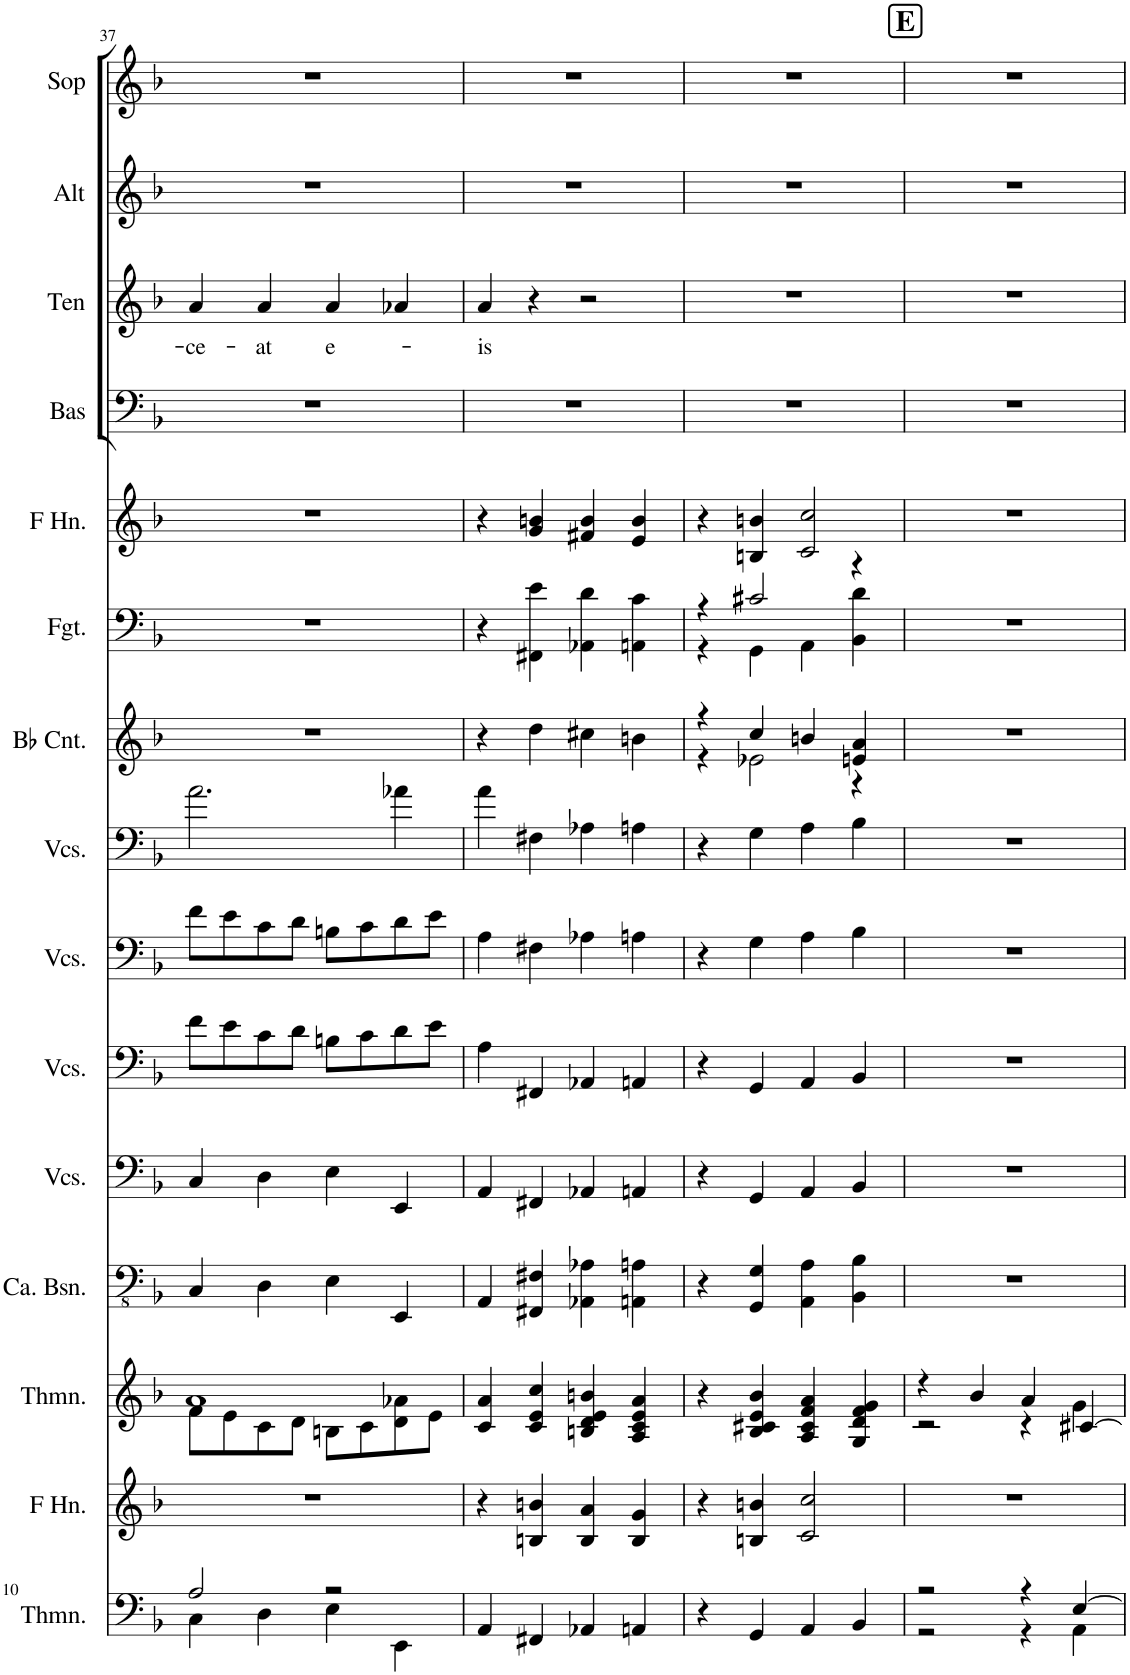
**kern	**kern	**kern	**kern	**kern	**kern	**kern	**kern	**kern	**kern	**kern	**kern	**kern	**text	**kern	**kern
*part15	*part14	*part13	*part12	*part11	*part10	*part9	*part8	*part7	*part6	*part5	*part4	*part3	*part3	*part2	*part1
*staff15	*staff14	*staff13	*staff12	*staff11	*staff10	*staff9	*staff8	*staff7	*staff6	*staff5	*staff4	*staff3	*staff3	*staff2	*staff1
*I"Theremin, Organ lh	*I"Hoorn in F, Horns 3,4 in F	*I"Theremin, Organ rh	*I"Contrabassen, Double Bass	*I"Violoncellos, Cello 2	*I"Violoncellos, Cello 1	*I"Violoncellos, Viola 2	*I"Violoncellos, Viola 1	*I"Cornet in Bb, Trumpet in F	*I"Fagot, Bassoon	*I"Hoorn in F, Horns 1,2 in F	*I"Bas	*I"Ten	*	*I"Alt	*I"Sop
*I'Thmn.	*I'F Hn.	*I'Thmn.	*I'Ca. Bsn.	*I'Vcs.	*I'Vcs.	*I'Vcs.	*I'Vcs.	*	*I'Fgt.	*I'F Hn.	*I'Bas	*I'Ten	*	*I'Alt	*I'Sop
!!LO:PB:g=z
*clefF4	*clefG2	*clefG2	*clefFv4	*clefF4	*clefF4	*clefF4	*clefF4	*clefG2	*clefF4	*clefG2	*clefF4	*clefG2	*	*clefG2	*clefG2
*	*Trd4c7	*	*	*	*	*	*	*Trd1c2	*	*Trd4c7	*	*Trd1c2	*	*Trd1c2	*
*k[b-]	*k[b-]	*k[b-]	*k[b-]	*k[b-]	*k[b-]	*k[b-]	*k[b-]	*k[b-]	*k[b-]	*k[b-]	*k[b-]	*k[b-]	*	*k[b-]	*k[b-]
*M4/4	*M4/4	*M4/4	*M4/4	*M4/4	*M4/4	*M4/4	*M4/4	*M4/4	*M4/4	*M4/4	*M4/4	*M4/4	*	*M4/4	*M4/4
*met(c)	*met(c)	*met(c)	*met(c)	*met(c)	*met(c)	*met(c)	*met(c)	*met(c)	*met(c)	*met(c)	*met(c)	*met(c)	*	*met(c)	*met(c)
=37	=37	=37	=37	=37	=37	=37	=37	=37	=37	=37	=37	=37	=37	=37	=37
*^	*	*^	*	*	*	*	*	*	*	*	*	*	*	*	*
!	!	!	!	!	!	!	!	!	!	!	!	!	!	!	!LO:LY:b	!	!
2A/	4C\	1r	1a	8f\L	4CC/	4C/	8f\L	8f\L	2.a\	1r	1r	1r	1r	4a/	-ce-	1r	1r
.	.	.	.	8e\	.	.	8e\	8e\	.	.	.	.	.	.	.	.	.
!	!	!	!	!	!	!	!	!	!	!	!	!	!	!	!LO:LY:b	!	!
.	4D\	.	.	8c\	4DD\	4D\	8c\	8c\	.	.	.	.	.	4a/	-at	.	.
.	.	.	.	8d\J	.	.	8d\J	8d\J	.	.	.	.	.	.	.	.	.
!	!	!	!	!	!	!	!	!	!	!	!	!	!	!	!LO:LY:b	!	!
2r	4E\	.	.	8Bn\L	4EE\	4E\	8Bn\L	8Bn\L	.	.	.	.	.	4a/	e-	.	.
.	.	.	.	8c\	.	.	8c\	8c\	.	.	.	.	.	.	.	.	.
.	4EE\	.	.	8d\ 8a-X\	4EEE/	4EE/	8d\	8d\	4a-X\	.	.	.	.	4a-X/	.	.	.
.	.	.	.	8e\J	.	.	8e\J	8e\J	.	.	.	.	.	.	.	.	.
*v	*v	*	*	*	*	*	*	*	*	*	*	*	*	*	*	*	*
=38	=38	=38	=38	=38	=38	=38	=38	=38	=38	=38	=38	=38	=38	=38	=38	=38
!	!	!	!	!	!	!	!	!	!	!	!	!	!	!LO:LY:b	!	!
*	*	*v	*v	*	*	*	*	*	*	*	*	*	*	*	*	*
4AA/	4r	4c/ 4a/	4AAA/	4AA/	4A\	4A\	4a\	4r	4r	4r	1r	4a/	-is	1r	1r
4FF#X/	4Bn/ 4bn/	4c/ 4e/ 4cc/	4FFF#X/ 4FF#X/	4FF#X/	4FF#X/	4F#X\	4F#X\	4dd\	4FF#X\ 4e\	4g/ 4bn/	.	4r	.	.	.
4AA-X/	4B/ 4a/	4Bn/ 4d/ 4e/ 4bn/	4AAA-X\ 4AA-X\	4AA-X/	4AA-X/	4A-X\	4A-X\	4cc#X\	4AA-X\ 4d\	4f#X/ 4b/	.	2r	.	.	.
4AAn/	4B/ 4g/	4A/ 4c/ 4e/ 4a/	4AAAn\ 4AAn\	4AAn/	4AAn/	4An\	4An\	4bn\	4AAn\ 4c\	4e/ 4b/	.	.	.	.	.
=39	=39	=39	=39	=39	=39	=39	=39	=39	=39	=39	=39	=39	=39	=39	=39
*	*	*	*	*	*	*	*	*^	*^	*	*	*	*	*	*
4r	4r	4r	4r	4r	4r	4r	4r	4r	4r	4r	4r	4r	1r	1r	.	1r	1r
4GG/	4Bn/ 4bn/	4B-/ 4c#X/ 4e/ 4b-/	4GGG/ 4GG/	4GG/	4GG/	4G\	4G\	4cc/	2e-X\	2c#X/	4GG\	4Bn/ 4bn/	.	.	.	.	.
4AA/	2c/ 2cc/	4A/ 4c#/ 4f/ 4a/	4AAA\ 4AA\	4AA/	4AA/	4A\	4A\	4bn/	.	.	4AA\	2c/ 2cc/	.	.	.	.	.
4BB-/	.	4G/ 4d/ 4f/ 4g/	4BBB-\ 4BB-\	4BB-/	4BB-/	4B-\	4B-\	4en/ 4a/	4r	4r	4BB-\ 4d\	.	.	.	.	.	.
*	*	*	*	*	*	*	*	*v	*v	*	*	*	*	*	*	*	*
*	*	*	*	*	*	*	*	*	*v	*v	*	*	*	*	*	*
!!LO:REH:place=s1:a:B:cj:fs=14:t=E
=40	=40	=40	=40	=40	=40	=40	=40	=40	=40	=40	=40	=40	=40	=40	=40
*^	*	*^	*	*	*	*	*	*	*	*	*	*	*	*	*
2r	2r	1r	4r	2r	1r	1r	1r	1r	1r	1r	1r	1r	1r	1r	.	1r	1r
.	.	.	4b-/	.	.	.	.	.	.	.	.	.	.	.	.	.	.
4r	4r	.	4a/	4r	.	.	.	.	.	.	.	.	.	.	.	.	.
[4E/	4AA\	.	[4c#X/	4g\	.	.	.	.	.	.	.	.	.	.	.	.	.
*v	*v	*	*v	*v	*	*	*	*	*	*	*	*	*	*	*	*	*
=	=	=	=	=	=	=	=	=	=	=	=	=	=	=	=
*-	*-	*-	*-	*-	*-	*-	*-	*-	*-	*-	*-	*-	*-	*-	*-
